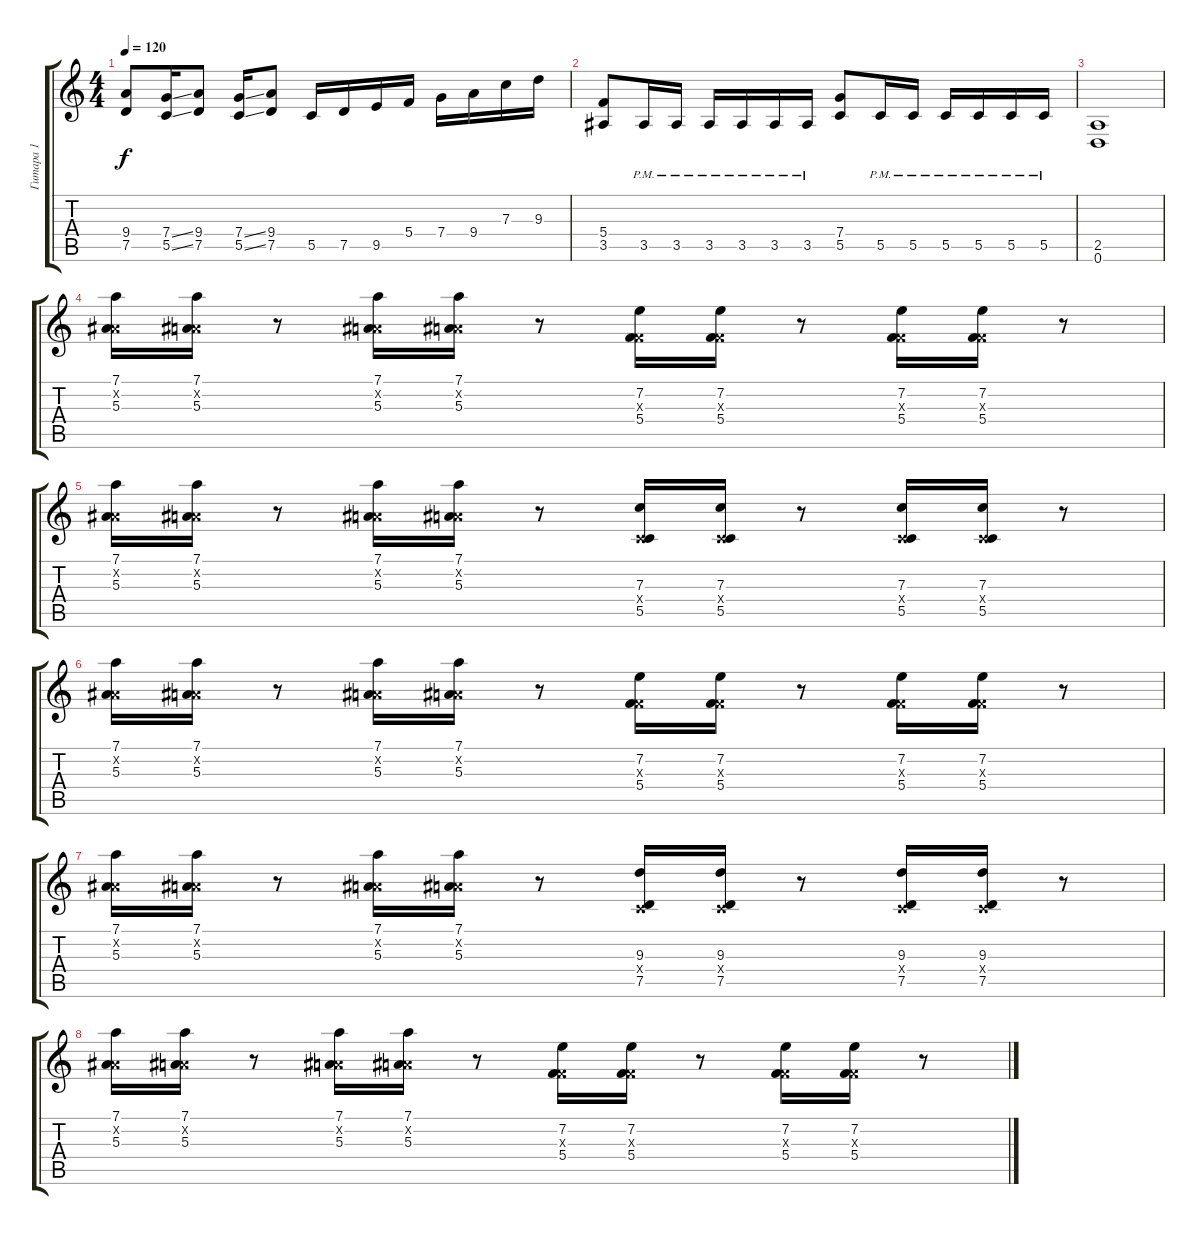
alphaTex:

\track ("Гитара 1" "Гитара 1") {instrument overdrivenguitar}
\staff {score tabs}
\tuning (D4 A3 F3 C3 G2 D2) {hide}
\ts (4 4)
\tempo 120
\clef g2
\ks c
(9.4 7.5).8{dy f} (7.4{ss} 5.5{ss}).16 (9.4 7.5).8 (7.4{ss} 5.5{ss}).16 (9.4 7.5).8 5.5.16 7.5.16 9.5.16 5.4.16 7.4.16 9.4.16 7.3.16 9.3.16 |
(5.4 3.5).8 3.5{pm}.16 3.5{pm}.16 3.5{pm}.16 3.5{pm}.16 3.5{pm}.16 3.5{pm}.16 (7.4 5.5).8 5.5{pm}.16 5.5{pm}.16 5.5{pm}.16 5.5{pm}.16 5.5{pm}.16 5.5{pm}.16 |
(2.5 0.6).1 |
(7.1 0.2{x} 5.3).16{instrument electricguitarclean} (7.1 0.2{x} 5.3).16 r.8 (7.1 0.2{x} 5.3).16 (7.1 0.2{x} 5.3).16 r.8 (7.2 0.3{x} 5.4).16 (7.2 0.3{x} 5.4).16 r.8 (7.2 0.3{x} 5.4).16 (7.2 0.3{x} 5.4).16 r.8 |
(7.1 0.2{x} 5.3).16 (7.1 0.2{x} 5.3).16 r.8 (7.1 0.2{x} 5.3).16 (7.1 0.2{x} 5.3).16 r.8 (7.3 0.4{x} 5.5).16 (7.3 0.4{x} 5.5).16 r.8 (7.3 0.4{x} 5.5).16 (7.3 0.4{x} 5.5).16 r.8 |
(7.1 0.2{x} 5.3).16 (7.1 0.2{x} 5.3).16 r.8 (7.1 0.2{x} 5.3).16 (7.1 0.2{x} 5.3).16 r.8 (7.2 0.3{x} 5.4).16 (7.2 0.3{x} 5.4).16 r.8 (7.2 0.3{x} 5.4).16 (7.2 0.3{x} 5.4).16 r.8 |
(7.1 0.2{x} 5.3).16 (7.1 0.2{x} 5.3).16 r.8 (7.1 0.2{x} 5.3).16 (7.1 0.2{x} 5.3).16 r.8 (9.3 0.4{x} 7.5).16 (9.3 0.4{x} 7.5).16 r.8 (9.3 0.4{x} 7.5).16 (9.3 0.4{x} 7.5).16 r.8 |
(7.1 0.2{x} 5.3).16 (7.1 0.2{x} 5.3).16 r.8 (7.1 0.2{x} 5.3).16 (7.1 0.2{x} 5.3).16 r.8 (7.2 0.3{x} 5.4).16 (7.2 0.3{x} 5.4).16 r.8 (7.2 0.3{x} 5.4).16 (7.2 0.3{x} 5.4).16 r.8
